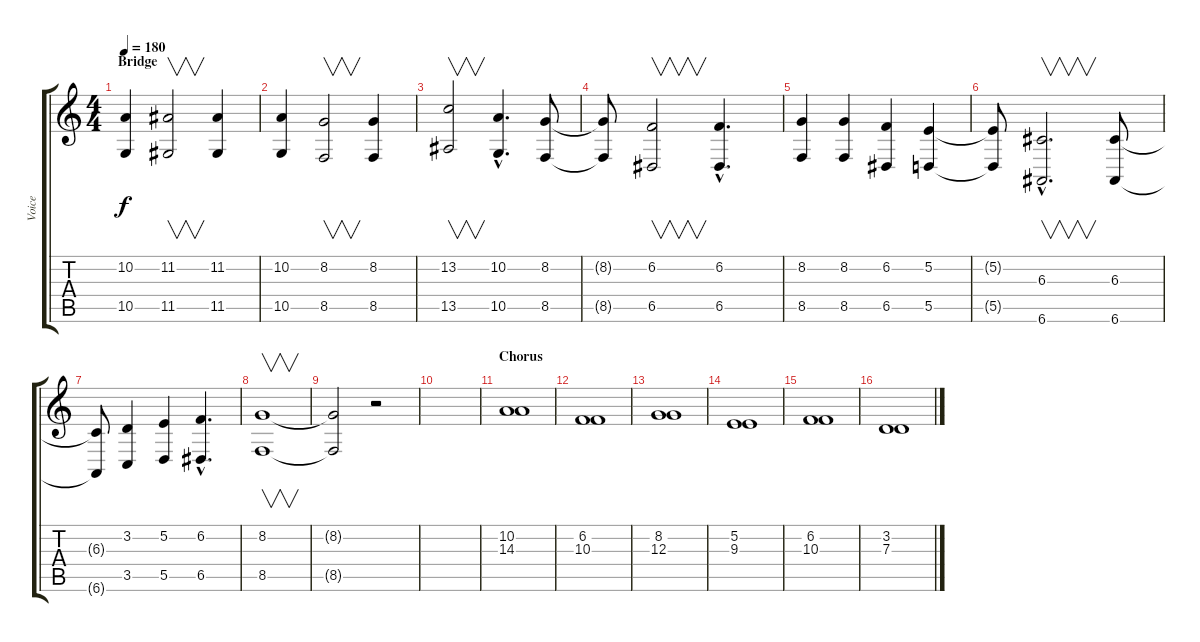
\track ("Voice" "Voice") {instrument choiraahs}
\staff {score tabs}
\tuning (E4 B3 G3 D3 A2 E2) {hide}
\ts (4 4)
\section ("" "Bridge")
\tempo 180
\clef g2
\ks c
(10.2 10.5).4{dy f} (11.2 11.5).2{v} (11.2 11.5).4 |
(10.2 10.5).4 (8.2 8.5).2{v} (8.2 8.5).4 |
(13.2 13.5).2{v} (10.2{hac} 10.5{hac}).4{d} (8.2 8.5).8 |
(8.2{t} 8.5{t}).8 (6.2 6.5).2{v} (6.2{hac} 6.5{hac}).4{d} |
(8.2 8.5).4 (8.2 8.5).4 (6.2 6.5).4 (5.2 5.5).4 |
(5.2{t} 5.5{t}).8 (6.3{hac} 6.6{hac}).2{v d} (6.3 6.6).8 |
(6.3{t} 6.6{t}).8 (3.2 3.5).4 (5.2 5.5).4 (6.2{hac} 6.5{hac}).4{d} |
(8.2 8.5).1{v} |
(8.2{t} 8.5{t}).2 r.2 |
|
\section ("" "Chorus")
(10.2 14.3).1 |
(6.2 10.3).1 |
(8.2 12.3).1 |
(5.2 9.3).1 |
(6.2 10.3).1 |
(3.2 7.3).1
